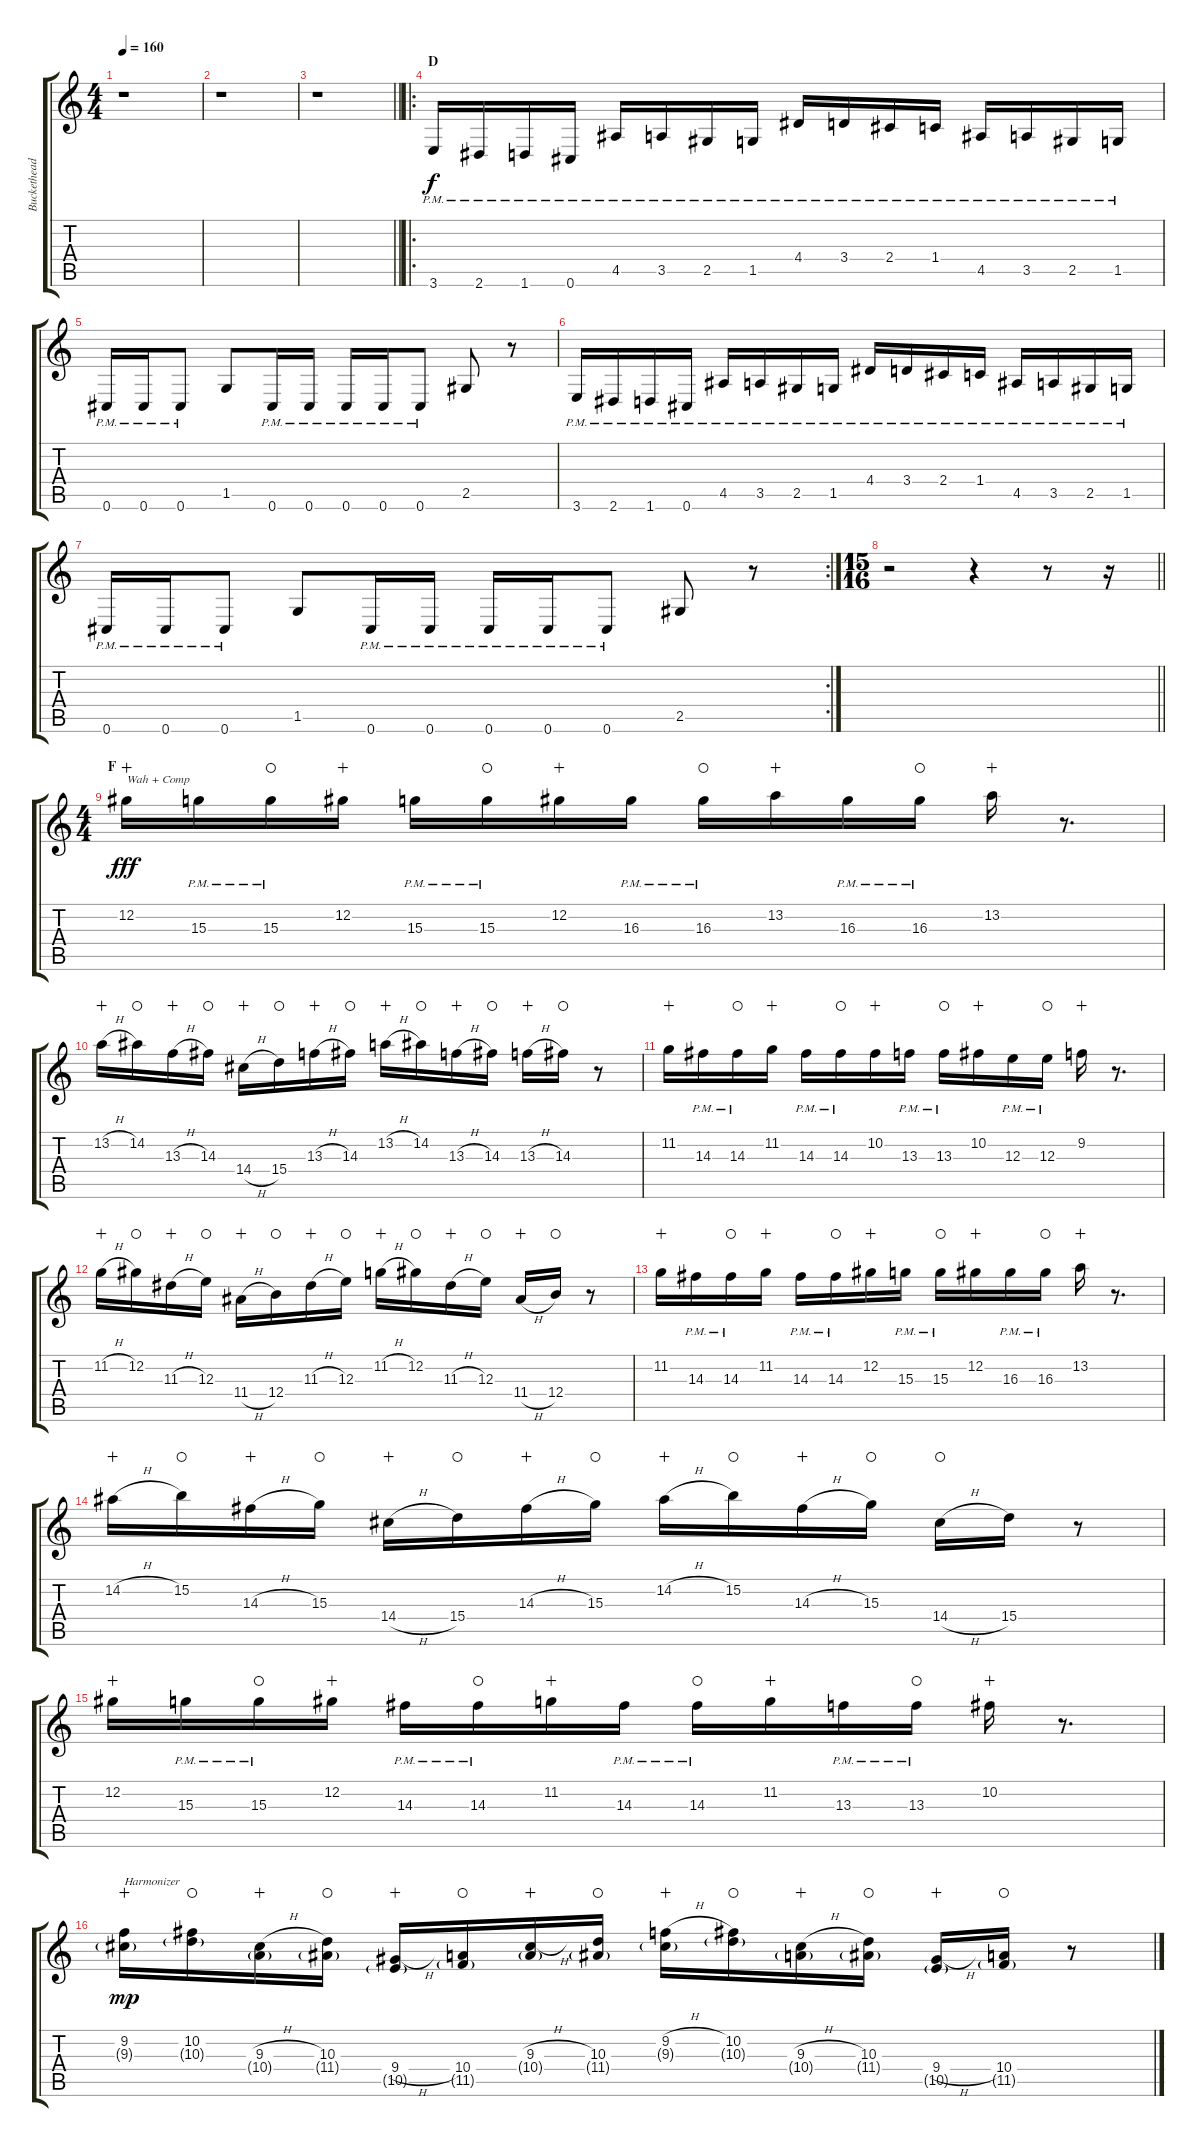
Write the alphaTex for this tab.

\track ("Buckethead" "Buckethead") {instrument distortionguitar}
\staff {score tabs}
\tuning (Db4 Ab3 E3 B2 Gb2 Db2) {hide}
\ts (4 4)
\tempo 160
\clef g2
\ks c
r.1{dy f} |
r.1 |
\barLineRight lightlight
r.1 |
\ro
\section ("" "D")
3.6{pm}.16{volume 12 instrument distortionguitar} 2.6{pm}.16 1.6{pm}.16 0.6{pm}.16 4.5{pm}.16 3.5{pm}.16 2.5{pm}.16 1.5{pm}.16 4.4{pm}.16 3.4{pm}.16 2.4{pm}.16 1.4{pm}.16 4.5{pm}.16 3.5{pm}.16 2.5{pm}.16 1.5{pm}.16 |
0.6{pm}.16 0.6{pm}.16 0.6{pm}.8 1.5.8 0.6{pm}.16 0.6{pm}.16 0.6{pm}.16 0.6{pm}.16 0.6{pm}.8 2.5.8 r.8 |
3.6{pm}.16 2.6{pm}.16 1.6{pm}.16 0.6{pm}.16 4.5{pm}.16 3.5{pm}.16 2.5{pm}.16 1.5{pm}.16 4.4{pm}.16 3.4{pm}.16 2.4{pm}.16 1.4{pm}.16 4.5{pm}.16 3.5{pm}.16 2.5{pm}.16 1.5{pm}.16 |
\rc 2
0.6{pm}.16 0.6{pm}.16 0.6{pm}.8 1.5.8 0.6{pm}.16 0.6{pm}.16 0.6{pm}.16 0.6{pm}.16 0.6{pm}.8 2.5.8 r.8 |
\ts (15 16)
\barLineRight lightlight
r.2 r.4 r.8 r.16 |
\ts (4 4)
\section ("" "F")
12.2.16{txt "Wah + Comp" dy fff instrument electricguitarjazz wahc} 15.3{pm}.16 15.3{pm}.16{waho} 12.2.16{wahc} 15.3{pm}.16 15.3{pm}.16{waho} 12.2.16{wahc} 16.3{pm}.16 16.3{pm}.16{waho} 13.2.16{wahc} 16.3{pm}.16 16.3{pm}.16{waho} 13.2.16{wahc} r.8{d} |
13.2{h}.16{wahc} 14.2.16{waho} 13.3{h}.16{wahc} 14.3.16{waho} 14.4{h}.16{wahc} 15.4.16{waho} 13.3{h}.16{wahc} 14.3.16{waho} 13.2{h}.16{wahc} 14.2.16{waho} 13.3{h}.16{wahc} 14.3.16{waho} 13.3{h}.16{wahc} 14.3.16{waho} r.8 |
11.2.16{wahc} 14.3{pm}.16 14.3{pm}.16{waho} 11.2.16{wahc} 14.3{pm}.16 14.3{pm}.16{waho} 10.2.16{wahc} 13.3{pm}.16 13.3{pm}.16{waho} 10.2.16{wahc} 12.3{pm}.16 12.3{pm}.16{waho} 9.2.16{wahc} r.8{d} |
11.2{h}.16{wahc} 12.2.16{waho} 11.3{h}.16{wahc} 12.3.16{waho} 11.4{h}.16{wahc} 12.4.16{waho} 11.3{h}.16{wahc} 12.3.16{waho} 11.2{h}.16{wahc} 12.2.16{waho} 11.3{h}.16{wahc} 12.3.16{waho} 11.4{h}.16{wahc} 12.4.16{waho} r.8 |
11.2.16{wahc} 14.3{pm}.16 14.3{pm}.16{waho} 11.2.16{wahc} 14.3{pm}.16 14.3{pm}.16{waho} 12.2.16{wahc} 15.3{pm}.16 15.3{pm}.16{waho} 12.2.16{wahc} 16.3{pm}.16 16.3{pm}.16{waho} 13.2.16{wahc} r.8{d} |
14.2{h}.16{wahc} 15.2.16{waho} 14.3{h}.16{wahc} 15.3.16{waho} 14.4{h}.16{wahc} 15.4.16{waho} 14.3{h}.16{wahc} 15.3.16{waho} 14.2{h}.16{wahc} 15.2.16{waho} 14.3{h}.16{wahc} 15.3.16{waho} 14.4{h}.16{waho} 15.4.16 r.8 |
12.2.16{wahc} 15.3{pm}.16 15.3{pm}.16{waho} 12.2.16{wahc} 14.3{pm}.16 14.3{pm}.16{waho} 11.2.16{wahc} 14.3{pm}.16 14.3{pm}.16{waho} 11.2.16{wahc} 13.3{pm}.16 13.3{pm}.16{waho} 10.2.16{wahc} r.8{d} |
(9.2 9.3{g}).16{txt "Harmonizer" dy mp wahc} (10.2 10.3{g}).16{waho} (9.3{h} 10.4{g}).16{wahc} (10.3 11.4{g}).16{waho} (9.4{h} 10.5{g}).16{wahc} (10.4 11.5{g}).16{waho} (9.3{h} 10.4{g}).16{wahc} (10.3 11.4{g}).16{waho} (9.2{h} 9.3{g}).16{wahc} (10.2 10.3{g}).16{waho} (9.3{h} 10.4{g}).16{wahc} (10.3 11.4{g}).16{waho} (9.4{h} 10.5{g}).16{wahc} (10.4 11.5{g}).16{waho} r.8
